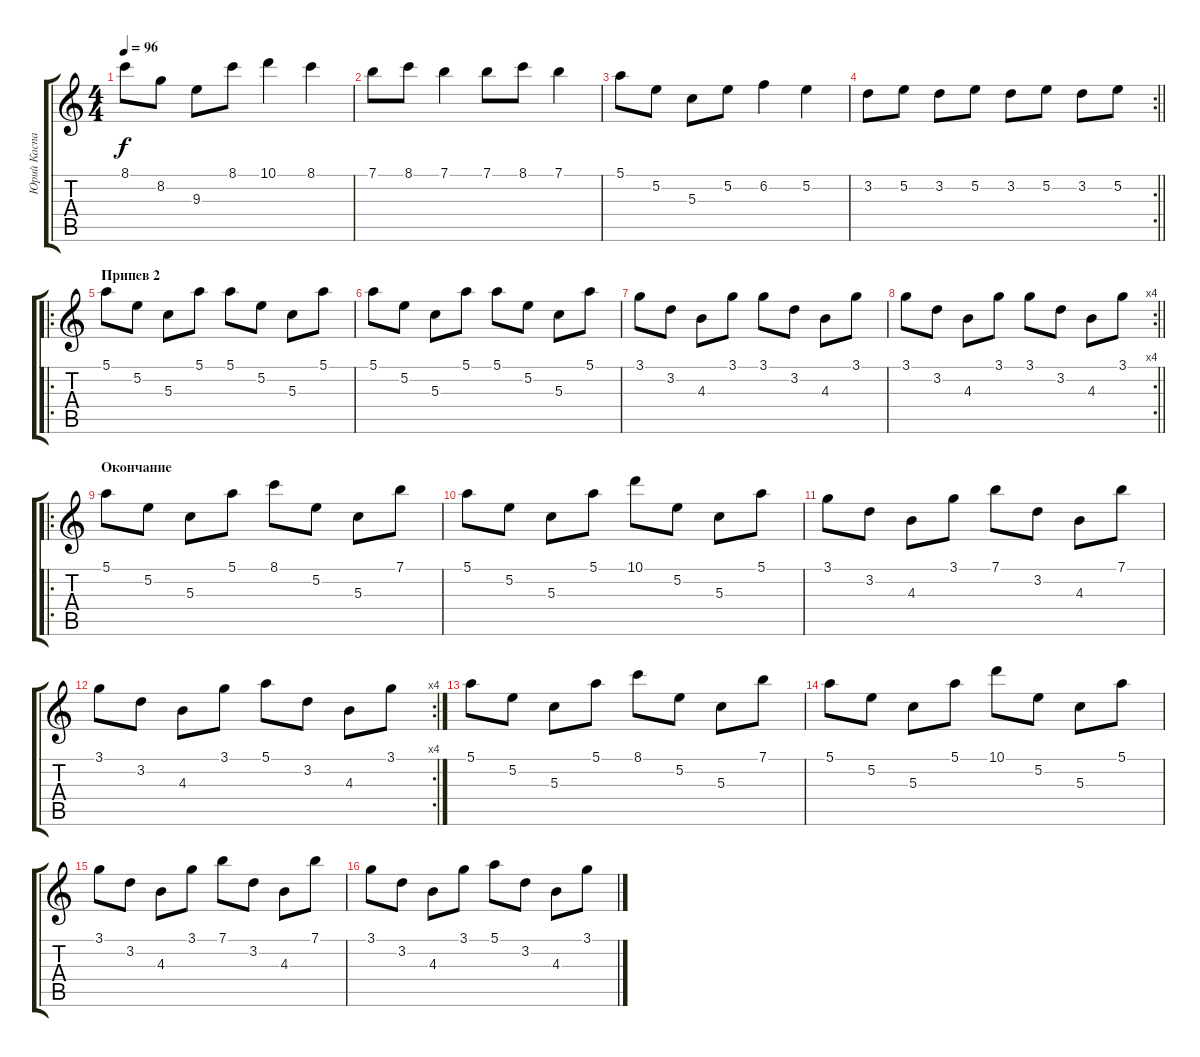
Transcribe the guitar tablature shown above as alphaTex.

\track ("Юрий Каспарян" "Юрий Каспа") {instrument electricguitarjazz}
\staff {score tabs}
\tuning (E4 B3 G3 D3 A2 E2) {hide}
\ts (4 4)
\tempo 96
\clef g2
\ks c
8.1.8{dy f} 8.2.8 9.3.8 8.1.8 10.1.4 8.1.4 |
7.1.8 8.1.8 7.1.4 7.1.8 8.1.8 7.1.4 |
5.1.8 5.2.8 5.3.8 5.2.8 6.2.4 5.2.4 |
\rc 2
\barLineRight lightlight
3.2.8 5.2.8 3.2.8 5.2.8 3.2.8 5.2.8 3.2.8 5.2.8 |
\ro
\section ("" "Припев 2")
5.1.8{volume 7} 5.2.8 5.3.8 5.1.8 5.1.8 5.2.8 5.3.8 5.1.8 |
5.1.8 5.2.8 5.3.8 5.1.8 5.1.8 5.2.8 5.3.8 5.1.8 |
3.1.8 3.2.8 4.3.8 3.1.8 3.1.8 3.2.8 4.3.8 3.1.8 |
\rc 4
\barLineRight lightlight
3.1.8 3.2.8 4.3.8 3.1.8 3.1.8 3.2.8 4.3.8 3.1.8 |
\ro
\section ("" "Окончание")
5.1.8 5.2.8 5.3.8 5.1.8 8.1.8 5.2.8 5.3.8 7.1.8 |
5.1.8 5.2.8 5.3.8 5.1.8 10.1.8 5.2.8 5.3.8 5.1.8 |
3.1.8 3.2.8 4.3.8 3.1.8 7.1.8 3.2.8 4.3.8 7.1.8 |
\rc 4
3.1.8 3.2.8 4.3.8 3.1.8 5.1.8 3.2.8 4.3.8 3.1.8 |
5.1.8{volume 8} 5.2.8 5.3.8 5.1.8 8.1.8 5.2.8 5.3.8 7.1.8 |
5.1.8{volume 6} 5.2.8 5.3.8 5.1.8 10.1.8 5.2.8 5.3.8 5.1.8 |
3.1.8{volume 4} 3.2.8 4.3.8 3.1.8 7.1.8 3.2.8 4.3.8 7.1.8 |
3.1.8{volume 2} 3.2.8 4.3.8 3.1.8 5.1.8 3.2.8 4.3.8 3.1.8
